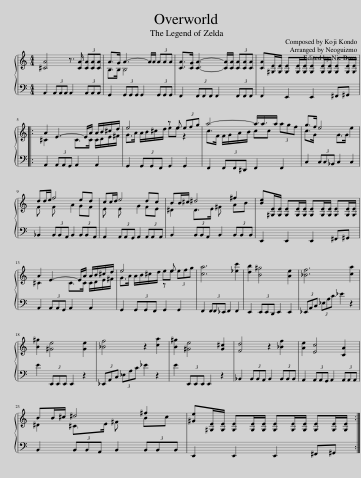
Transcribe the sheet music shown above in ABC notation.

X:1
%%score { ( 1 3 ) | 2 }
L:1/8
M:4/4
I:linebreak $
K:C
V:1 treble
V:3 treble
V:2 bass
V:1
 [^CA]4 z3/2 [CA]/ (3[CA][CA][CA] | A>G A3- A/A/ (3AAA | [CA]>[CG] [CA]3- [CA]/[CA]/ (3[CA][CA][CA] | [CA][^G,E]/[G,E]/ [G,E][G,E]/[G,E]/ [G,E][G,E]/[G,E]/ [G,E][G,E]/[G,E]/ |:$ A2 E3- E/A/ A/B/^c/d/ | %5
 e4 z e (3efg | a4- a3/4a3/4a/ (3agf | g>f e4 e2 |$ dd/e/ f4 ed | cc/d/ e4 dc | %10
 BB/^c/ ^d4 ^f2 | [Be][^G,E]/[G,E]/ [G,E][G,E]/[G,E]/ [G,E][G,E]/[G,E]/ [G,E][G,E]/[G,E]/ |$ A2 E3- E/A/ A/B/^c/d/ | e4 z e (3efg | [ca]6 [_ec']2 | %15
 [db]2 [B^g]4 [Ae]2 | [_Bf]6 [ca]2 |$ [B^g]2 [^Ge]4 [Ge]2 | [_Bf]4 z2 [ca]2 | [B^g]2 [^Ge]4 [G^c]2 | %20
 [Fd]4 z2 [_Bf]2 | [Ae]2 [Ec]4 [CA]2 |$ BB/^c/ ^d4 ^f2 | [^Ge][^G,E]/[G,E]/ [G,E][G,E]/[G,E]/ [G,E][G,E]/[G,E]/ [G,E][G,E]/[G,E]/ :| %24
V:2
 A,,2 (3A,,A,,A,, A,,2 (3A,,A,,A,, | G,,2 (3G,,G,,G,, G,,2 (3G,,G,,G,, | F,,2 (3F,,F,,F,, F,,2 (3F,,F,,F,, | F,,2 E,,2 E,,2 ^F,,^G,, |:$ A,,2 (3A,,A,,G,, A,,2 A,,2 | %5
 G,,2 (3G,,G,,F,, G,,2 G,,2 | F,,2 (3F,,F,,^D,, F,,2 F,,2 | C,2 (3C,C,_B,, C,2 C,2 |$ _B,,2 (3B,,B,,A,, B,,2 (3B,,B,,A,, | A,,2 (3A,,A,,G,, A,,2 (3A,,A,,A,, | %10
 B,,2 (3B,,B,,A,, B,,2 (3B,,B,,B,, | E,,2 E,,2 E,,2 ^F,,^G,, |$ A,,2 (3A,,A,,G,, A,,2 A,,2 | G,,2 (3G,,G,,F,, G,,2 G,,2 | F,,2 (3F,,F,,_E,, F,,2 F,,2 | %15
 E,,2 (3E,,E,,D,, E,,2 E,,2 | (3_E,,A,,C, (3_E,A,C _E2 z2 |$ E2 (3E,,E,,E,, E,,2 z2 | (3_E,,A,,C, (3_E,A,C _E2 z2 | E2 (3E,,E,,E,, E,,2 z2 | %20
 _B,,2 (3B,,B,,A,, B,,2 (3B,,B,,B,, | A,,2 (3A,,A,,G,, A,,2 (3A,,A,,A,, |$ B,,2 (3B,,B,,A,, B,,2 (3B,,B,,B,, | E,,2 E,,2 E,,2 ^F,,^G,, :| %24
V:3
 x8 | B,>B, B,4 x2 | x8 | x8 |:$ ^C2 x2 C>C C/D/E/^F/ | %5
 G>A A/B/^c/d/ ee z2 | c>F F/G/A/B/ cc x2 | c>G x2 G>G x2 |$ F x F x A2 GF | E x E x G2 FE | %10
 ^D2 D>E ^F x AB | x8 |$ ^C2 x2 C>C C/D/E/^F/ | G>A A/B/^c/d/ ee x2 | x8 | %15
 x8 | x8 |$ x8 | x8 | x8 | %20
 x8 | x8 |$ ^D2 ^C>E ^F x B^c | x8 :| %24
